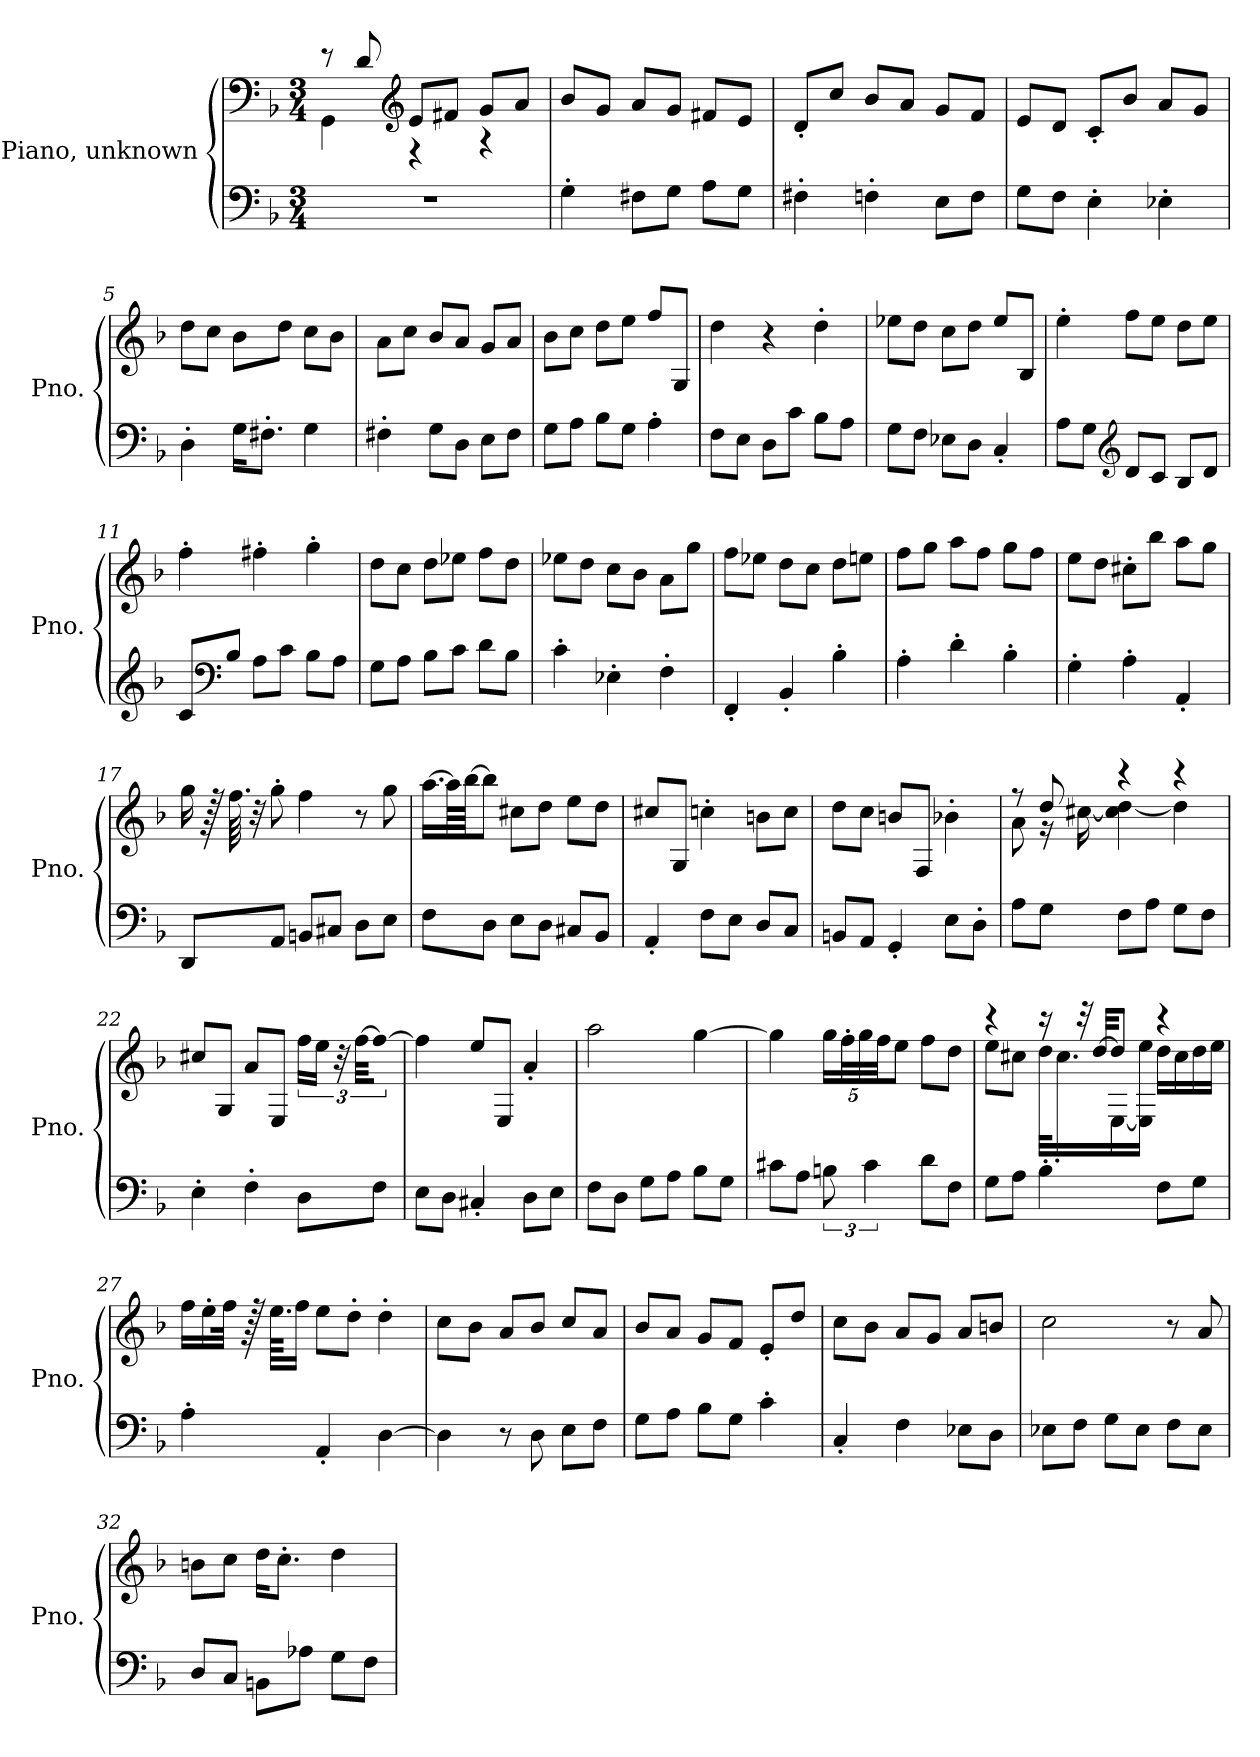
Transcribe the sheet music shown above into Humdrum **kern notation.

**kern	**kern
*part1	*part1
*staff2	*staff1
*I"Piano, unknown	*
*I'Pno.	*
*clefF4	*clefF4
*k[b-]	*k[b-]
*M3/4	*M3/4
*MM171	*MM171
=1	=1
*	*^
2.r	8r	4GG\
.	8d/	.
*	*clefG2	*
.	8e/L	4r
.	8f#X/J	.
.	8g/L	4r
.	8a/J	.
*	*v	*v
=2	=2
4G'\	8b-/L
.	8g/J
8F#X\L	8a/L
8G\J	8g/J
8A\L	8f#X/L
8G\J	8e/J
=3	=3
4F#X'\	8d'/L
.	8cc/J
4Fn'\	8b-/L
.	8a/J
8E\L	8g/L
8F\J	8f/J
=4	=4
8G\L	8e/L
8F\J	8d/J
4E'\	8c'/L
.	8b-/J
4E-X'\	8a/L
.	8g/J
=5	=5
4D'\	8dd\L
.	8cc\J
16G\KL	8b-\L
8.F#X'\J	.
.	8dd\J
4G\	8cc\L
.	8b-\J
!!LO:LB:g=z
=6	=6
4F#X'\	8a\L
.	8cc\J
8G\L	8b-/L
8D\J	8a/J
8E\L	8g/L
8F#\J	8a/J
=7	=7
8G\L	8b-\L
8A\J	8cc\J
8B-\L	8dd\L
8G\J	8ee\J
4A'\	8ff/L
.	8G/J
=8	=8
8F\L	4dd\
8E\J	.
8D\L	4r
8c\J	.
8B-\L	4dd'\
8A\J	.
=9	=9
8G\L	8ee-X\L
8F\J	8dd\J
8E-X\L	8cc\L
8D\J	8dd\J
4C'/	8ee-/L
.	8B-/J
=10	=10
8A\L	4ee'\
8G\J	.
*clefG2	*
8d/L	8ff\L
8c/J	8ee\J
8B-/L	8dd\L
8d/J	8ee\J
!!LO:LB:g=z
=11	=11
8c/L	4ff'\
*clefF4	*
8B-/J	.
8A\L	4ff#X'\
8c\J	.
8B-\L	4gg'\
8A\J	.
=12	=12
8G\L	8dd\L
8A\J	8cc\J
8B-\L	8dd\L
8c\J	8ee-X\J
8d\L	8ff\L
8B-\J	8dd\J
=13	=13
4c'\	8ee-X\L
.	8dd\J
4E-X'\	8cc\L
.	8b-\J
4F'\	8a\L
.	8gg\J
=14	=14
4FF'/	8ff\L
.	8ee-X\J
4BB-'/	8dd\L
.	8cc\J
4B-'\	8dd\L
.	8een\J
=15	=15
4A'\	8ff\L
.	8gg\J
4d'\	8aa\L
.	8ff\J
4B-'\	8gg\L
.	8ff\J
!!LO:LB:g=z
=16	=16
4G'\	8ee\L
.	8dd\J
4A'\	8cc#X'\L
.	8bb-\J
4AA'/	8aa\L
.	8gg\J
=17	=17
8DD/L	16gg\
.	128r
.	64.ff\
.	32r
8AA/J	8gg'\
8BBn/L	4ff\
8C#X/J	.
8D\L	8r
8E\J	8gg\
=18	=18
8F\L	[16.aa\LL
.	64aa\LL]
.	[64bb-\JJJ
8D\J	8bb-\J]
8E\L	8cc#X\L
8D\J	8dd\J
8C#X/L	8ee\L
8BB-/J	8dd\J
=19	=19
4AA'/	8cc#X/L
.	8G/J
8F\L	4ccn'\
8E\J	.
8D/L	8bn\L
8C/J	8cc\J
!!LO:LB:g=z
=20	=20
8BBn/L	8dd\L
8AA/J	8cc\J
4GG'/	8bn/L
.	8F/J
8E\L	4b-X'\
8D'\J	.
=21	=21
*	*^
8A\L	8r	8a\
8G\J	8dd/	16r
.	.	[16cc#X\
8F\L	4r	4cc#\] [4dd\
8A\J	.	.
8G\L	4r	4dd\]
8F\J	.	.
*	*v	*v
=22	=22
4E'\	8cc#X/L
.	8G/J
4F'\	8a/L
.	8E/J
8D\L	24ff\LL
.	24ee\JJ
.	48r
.	[48ff\KKL
8F\J	8ff\J_
=23	=23
8E\L	4ff\]
8D\J	.
4C#X'/	8ee/L
.	8E/J
8D\L	4a'/
8E\J	.
=24	=24
8F\L	2aa\
8D\J	.
8G\L	.
8A\J	.
8B-\L	[4gg\
8G\J	.
!!LO:LB:g=z
=25	=25
8c#X\L	4gg\]
8A\J	.
*	*Xbrackettup
12Bn\	20gg\LL
.	40ff'\L
.	40gg\
6c#\	.
.	40ff\JJ
.	8ee\J
8d\L	8ff\L
8F\J	8dd\J
=26	=26
*	*^
8G\L	4r	8ee\L
8A\J	.	8cc#X\J
4B-'\	16r	32dd\KLL
.	.	16.cc#'\
.	32r	.
.	[32dd/KKL	.
.	8dd/J]	[16E\
.	.	16E\] 16ee\JJ
8F\L	4r	16dd\LL
.	.	16cc#\
8G\J	.	16dd\
.	.	16ee\JJ
*	*v	*v
=27	=27
4A'\	16ff\LL
.	16ee'\
.	32ff\JJk
.	128r
.	64.ee\KKLL
.	16ff\JJ
4AA'/	8ee\L
.	8dd'\J
[4D\	4dd'\
=28	=28
4D\]	8cc\L
.	8b-\J
8r	8a/L
8D\	8b-/J
8E\L	8cc/L
8F\J	8a/J
!!LO:PB:g=z
=29	=29
8G\L	8b-/L
8A\J	8a/J
8B-\L	8g/L
8G\J	8f/J
4c'\	8e'/L
.	8dd/J
=30	=30
4C'/	8cc\L
.	8b-\J
4F\	8a/L
.	8g/J
8E-X\L	8a/L
8D\J	8bn/J
=31	=31
8E-X\L	2cc\
8F\J	.
8G\L	.
8E-\J	.
8F\L	8r
8E-\J	8a/
=32	=32
8D/L	8bn\L
8C/J	8cc\J
8BBn\L	16dd\KL
.	8.cc'\J
8A-X\J	.
8G\L	4dd\
8F\J	.
=	=
*-	*-
